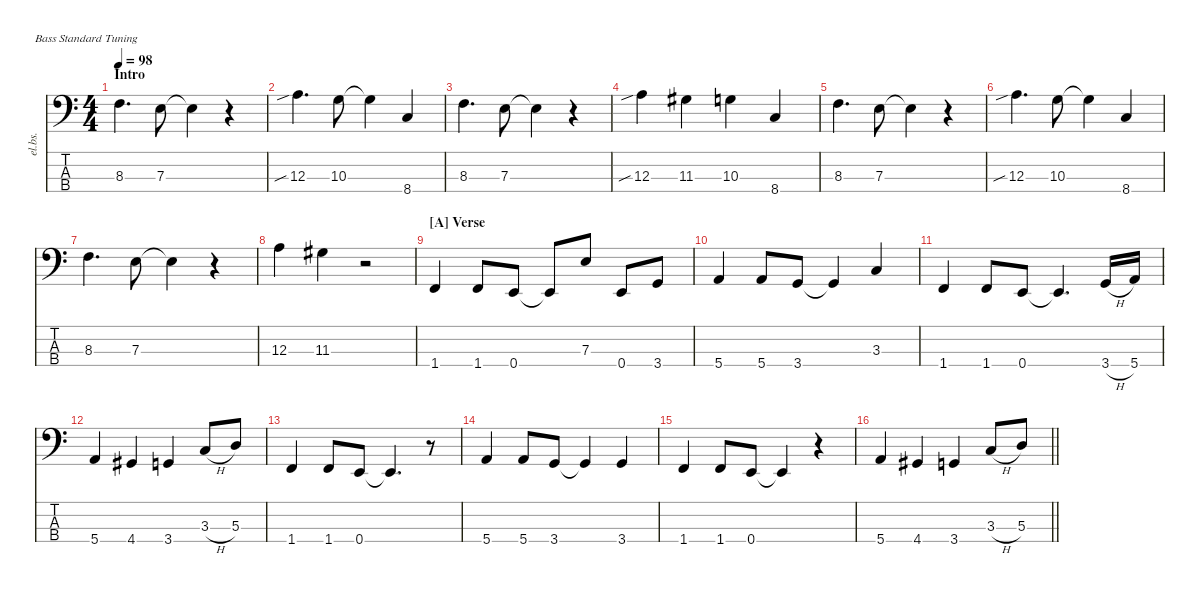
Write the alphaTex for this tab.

\defaultSystemsLayout 4
\hideDynamics
\bracketExtendMode nobrackets
\track ("Electric Bass" "el.bs.") {mute instrument electricbassfinger}
\staff {score tabs}
\tuning (G2 D2 A1 E1)
\ts (4 4)
\section ("" "Intro")
\tempo 98
\clef f4
\ks c
8.3.4{d dy mf instrument electricbassfinger beam Down} 7.3.8{beam Down} 7.3{t}.4{beam Down} r.4{beam Down} |
12.3{sib}.4{d beam Down} 10.3.8{beam Down} 10.3{t}.4{beam Down} 8.4.4{beam Up} |
8.3.4{d beam Down} 7.3.8{beam Down} 7.3{t}.4{beam Down} r.4{beam Down} |
12.3{sib}.4{beam Down} 11.3{acc #}.4{beam Down} 10.3.4{beam Down} 8.4.4{beam Up} |
8.3.4{d beam Down} 7.3.8{beam Down} 7.3{t}.4{beam Down} r.4{beam Down} |
12.3{sib}.4{d beam Down} 10.3.8{beam Down} 10.3{t}.4{beam Down} 8.4.4{beam Up} |
8.3.4{d beam Down} 7.3.8{beam Down} 7.3{t}.4{beam Down} r.4{beam Down} |
12.3.4{beam Down} 11.3{acc #}.4{beam Down} r.2{beam Down} |
\section ("A" "Verse")
1.4.4{beam Up} 1.4.8{beam Up} 0.4.8{beam Up} 0.4{t}.8{beam Up} 7.3.8{beam Up} 0.4.8{beam Up} 3.4.8{beam Up} |
5.4.4{beam Up} 5.4.8{beam Up} 3.4.8{beam Up} 3.4{t}.4{beam Up} 3.3.4{beam Up} |
1.4.4{beam Up} 1.4.8{beam Up} 0.4.8{beam Up} 0.4{t}.4{d beam Up} 3.4{h}.16{beam Up} 5.4.16{beam Up} |
5.4.4{beam Up} 4.4{acc #}.4{beam Up} 3.4.4{beam Up} 3.3{h}.8{beam Up} 5.3.8{beam Up} |
1.4.4{beam Up} 1.4.8{beam Up} 0.4.8{beam Up} 0.4{t}.4{d beam Up} r.8{beam Down} |
5.4.4{beam Up} 5.4.8{beam Up} 3.4.8{beam Up} 3.4{t}.4{beam Up} 3.4.4{beam Up} |
1.4.4{beam Up} 1.4.8{beam Up} 0.4.8{beam Up} 0.4{t}.4{beam Up} r.4{beam Down} |
\barLineRight lightlight
5.4.4{beam Up} 4.4{acc #}.4{beam Up} 3.4.4{beam Up} 3.3{h}.8{beam Up} 5.3.8{beam Up}
